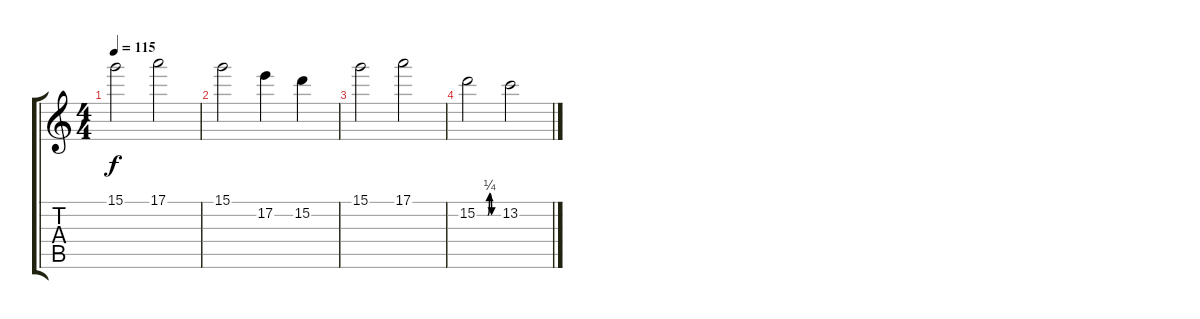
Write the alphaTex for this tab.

\track "" {instrument overdrivenguitar}
\staff {score tabs}
\tuning (E4 B3 G3 D3 A2 E2) {hide}
\ts (4 4)
\tempo 115
\clef g2
\ks c
15.1.2{dy f} 17.1.2 |
15.1.2 17.2.4 15.2.4 |
15.1.2 17.1.2 |
15.2{be (custom 0 0 15 0 30 0 35 1 41 0 44 0 60 0)}.2 13.2.2
